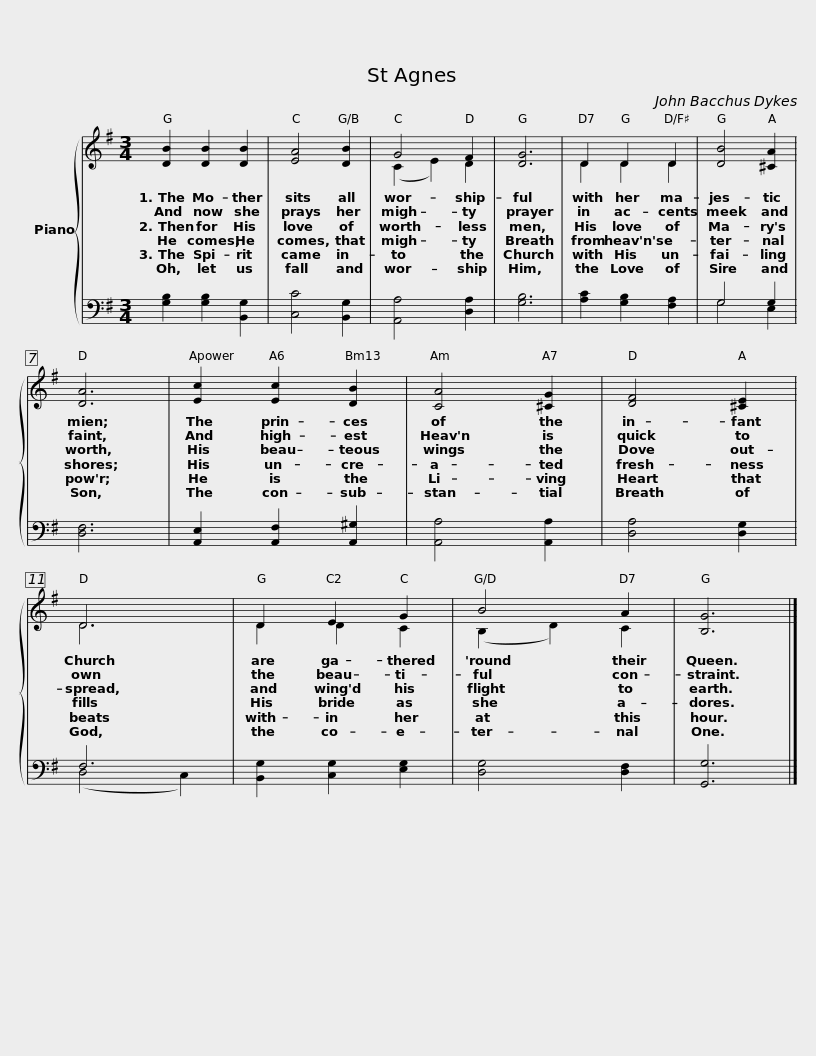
X:1
%%score { ( 1 3 ) | ( 2 4 ) }
L:1/8
M:3/4
I:linebreak $
K:G
V:1 treble
V:3 treble
V:2 bass
V:4 bass
V:1
 [DB]2 [DB]2 [DB]2 | [EA]4 [DB]2 | G4 F2 | [DG]6 | D2 D2 D2 | %5
 [DB]4 [^CA]2 | [DA]6 |$ [Ec]2 [Ec]2 [DB]2 | [CA]4 [^CG]2 | [DF]4 [^CE]2 | %10
 D6 | D2 E2 G2 | B4 A2 | [B,G]6 |] %14
V:2
 [G,B,]2 [G,B,]2 [B,,G,]2 | [C,C]4 [B,,G,]2 | [A,,A,]4 [D,A,]2 | [G,B,]6 | [A,C]2 [G,B,]2 [F,A,]2 | %5
 G,4 G,2 | [D,F,]6 |$ [A,,E,]2 [A,,F,]2 [A,,^G,]2 | [A,,A,]4 [A,,A,]2 | [D,A,]4 [D,G,]2 | %10
 F,6 | [B,,G,]2 [C,G,]2 [E,G,]2 | [D,G,]4 [D,F,]2 | [G,,G,]6 |] %14
V:3
 x6 | x6 | (C2 E2) D2 | x6 | D2 D2 D2 | %5
 x6 | x6 |$ x6 | x6 | x6 | %10
 D6 | D2 D2 C2 | (B,2 D2) C2 | x6 |] %14
V:4
 x6 | x6 | x6 | x6 | x6 | %5
 G,4 E,2 | x6 |$ x6 | x6 | x6 | %10
 (D,4 C,2) | x6 | x6 | x6 |] %14
